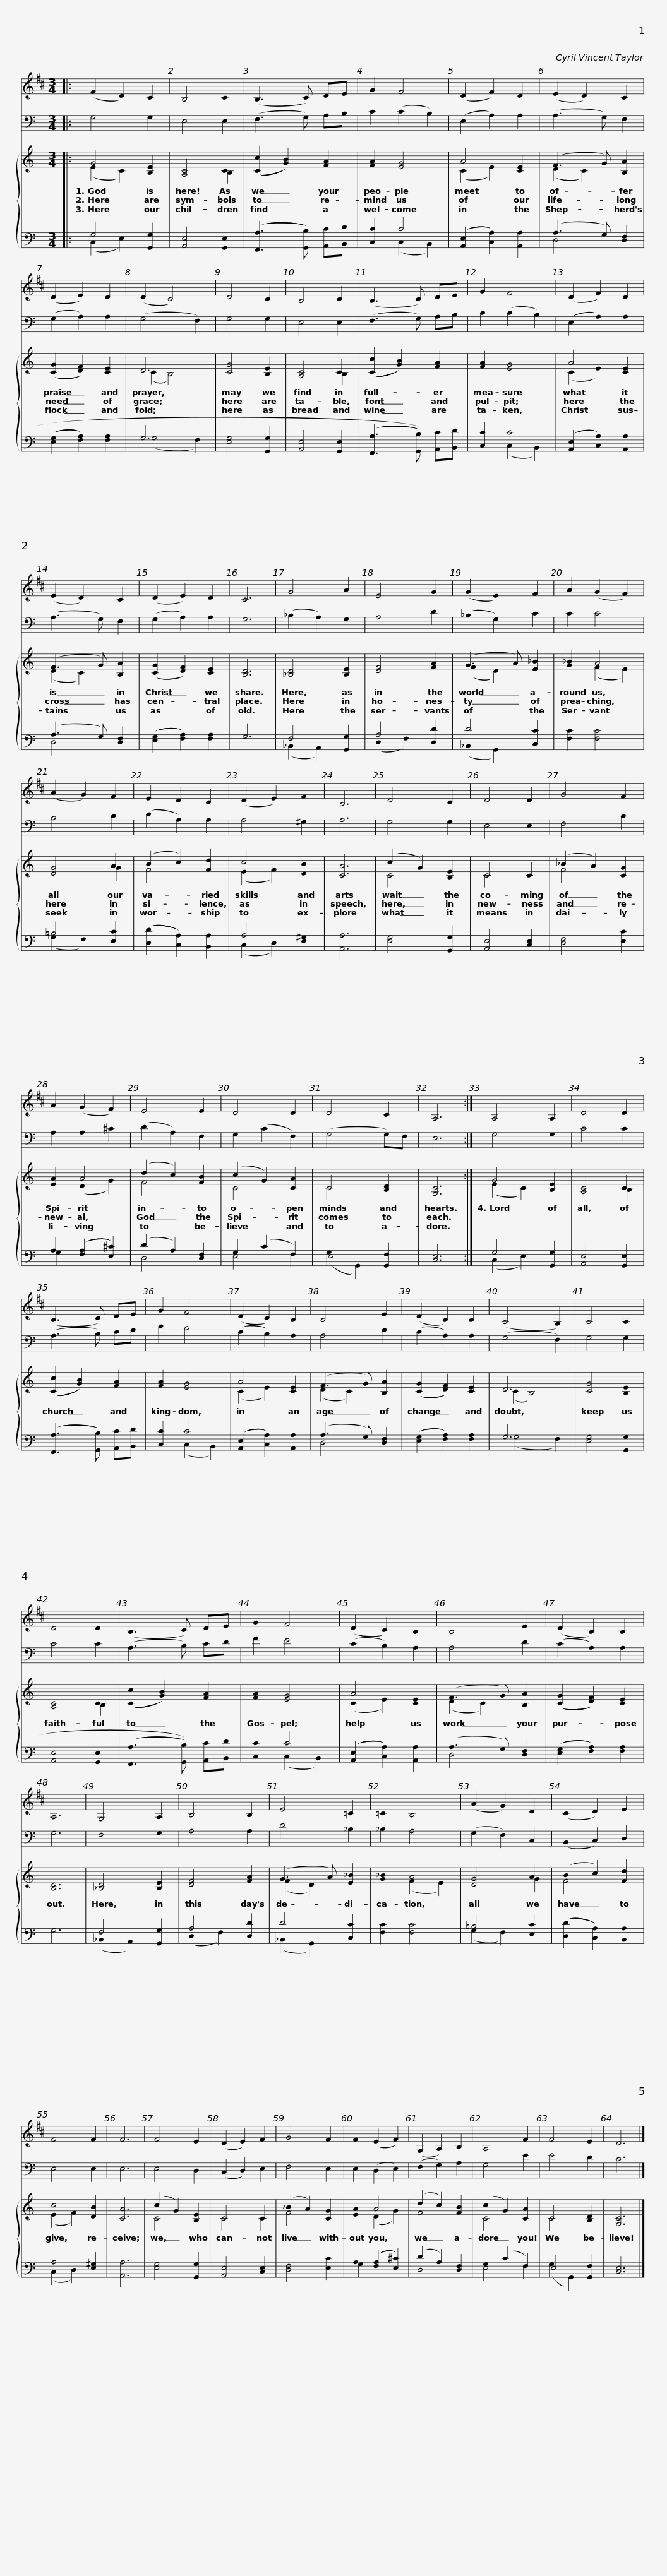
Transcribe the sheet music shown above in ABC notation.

X:1
%%score 1 2 { ( 3 4 ) | ( 5 6 ) }
L:1/8
M:3/4
I:linebreak $
K:C
V:1 treble transpose=-2
V:2 bass
V:3 treble
V:4 treble
V:5 bass
V:6 bass
V:1
[K:D]|: (F2 D2) C2 | B,4 C2 | (B,3 C) DE | G2 F4 | (D2 F2) D2 | %5
 (E2 D2) C2 |$ (D2 E2) D2 | (D2 C4) | D4 C2 | B,4 C2 | %10
 (B,3 C) DE | G2 F4 | (D2 F2) D2 |$ (E2 D2) C2 | (D2 E2) D2 | %15
 C6 | G4 A2 | E4 G2 | (G2 E2) F2 | A2 (G2 F2) |$ %20
 (A2 G2) F2 | E2 D2 C2 | (D2 E2) F2 | B,6 | D4 C2 | %25
 D4 D2 | G4 F2 | A2 (G2 F2) |$ E4 E2 | D4 D2 | %30
 D4 C2 | A,6 :| A,4 A,2 | D4 D2 | (B,3 C) DE |$ %35
 G2 F4 | (D2 C2) B,2 | B,4 E2 | (D2 B,2) B,2 | (A,4 G,2) | %40
 A,4 A,2 | D4 D2 |$ (B,3 C) DE | G2 F4 | (D2 C2) B,2 | %45
 B,4 E2 | (D2 B,2) B,2 | A,6 | G,4 A,2 | B,4 B,2 |$ %50
 E4 =C2 | =C2 B,4 | (A2 G2) D2 | (C2 D2) E2 | F4 F2 | %55
 F6 | F4 E2 | (D2 E2) F2 |$ G4 F2 | F2 (E2 F2) | %60
 (G,2 A,2) B,2 | A,4 F2 | F4 E2 | D6 |] %64
V:2
|: G,4 G,2 | E,4 E,2 | (F,3 G,) A,B, | C2 (C2 B,2) | (E,2 A,2) A,2 | %5
 (A,3 G,) F,2 |$ (G,2 A,2) A,2 | (G,4 F,2) | G,4 G,2 | E,4 E,2 | %10
 (F,3 G,) A,B, | C2 (C2 B,2) | (E,2 A,2) A,2 |$ (A,3 G,) F,2 | (G,2 A,2) A,2 | %15
 G,6 | (_B,2 A,2) G,2 | A,4 D2 | (_B,2 G,2) C2 | C2 C4 |$ %20
 B,4 C2 | (D2 A,2) A,2 | A,4 ^G,2 | A,6 | G,4 G,2 | %25
 E,4 E,2 | F,4 C2 | A,2 A,2 ^C2 |$ (D2 A,2) F,2 | G,2 (C2 F,2) | %30
 (G,4 G,)F, | E,6 :| G,4 G,2 | C4 C2 | (A,3 B,) CD |$ %35
 F2 E4 | (C2 B,2) A,2 | A,4 D2 | (C2 A,2) A,2 | (G,4 F,2) | %40
 G,4 G,2 | C4 C2 |$ (A,3 B,) CD | F2 E4 | (C2 B,2) A,2 | %45
 A,4 D2 | (C2 A,2) A,2 | G,6 | F,4 G,2 | A,4 A,2 |$ %50
 D4 _B,2 | _B,2 A,4 | (G,2 F,2) C,2 | (B,,2 C,2) D,2 | E,4 E,2 | %55
 E,6 | E,4 D,2 | (C,2 D,2) E,2 |$ F,4 E,2 | E,2 (D,2 E,2) | %60
 (F,2 G,2) A,2 | G,4 E2 | E4 D2 | C6 |] %64
V:3
|: G4 [B,E]2 | [A,C]4 C2 | (([Cc]2 [GB]2)) [FA]2 | [FA]2 [EG]4 | A4 [CE]2 | %5
 (F3 G) [B,A]2 |$ (([CG]2 [DF]2)) [CE]2 | D6 | [CG]4 [B,E]2 | [A,C]4 C2 | %10
 (([Cc]2 [GB]2)) [FA]2 | [FA]2 [EG]4 | A4 [CE]2 |$ (F3 G) [B,A]2 | (([CG]2 [DF]2)) [CE]2 | %15
 [B,D]6 | [_B,D]4 [B,E]2 | [DF]4 [FA]2 | (G3 A) [E_B]2 | [G_B]2 A4 |$ %20
 [DG]4 A2 | (B2 c2) [Fd]2 | c4 [DB]2 | [CA]6 | (c2 G2) [B,E]2 | %25
 C4 C2 | (_B2 A2) [CG]2 | [EA]2 A4 |$ (d2 c2) [FB]2 | (c2 G2) [CA]2 | %30
 C4 [B,D]2 | [G,C]6 :| G4 [B,E]2 | [A,C]4 C2 | (([Cc]2 [GB]2)) [FA]2 |$ %35
 [FA]2 [EG]4 | A4 [CE]2 | (F3 G) [B,A]2 | (([CG]2 [DF]2)) [CE]2 | D6 | %40
 [CG]4 [B,E]2 | [A,C]4 C2 |$ (([Cc]2 [GB]2)) [FA]2 | [FA]2 [EG]4 | A4 [CE]2 | %45
 (F3 G) [B,A]2 | (([CG]2 [DF]2)) [CE]2 | [B,D]6 | [_B,D]4 [B,E]2 | [DF]4 [FA]2 |$ %50
 (G3 A) [E_B]2 | [G_B]2 A4 | [DG]4 A2 | (B2 c2) [Fd]2 | c4 [DB]2 | %55
 [CA]6 | (c2 G2) [B,E]2 | C4 C2 |$ (_B2 A2) [CG]2 | [EA]2 A4 | %60
 (d2 c2) [FB]2 | (c2 G2) [CA]2 | C4 [B,D]2 | [G,C]6 |] %64
V:4
|: (E2 C2) x2 | x4 B,2 | x6 | x6 | (C2 E2) x2 | %5
 (D2 C2) x2 |$ x6 | (C2 B,4) | x6 | x4 B,2 | %10
 x6 | x6 | (C2 E2) x2 |$ (D2 C2) x2 | x6 | %15
 x6 | x6 | x6 | (F2 D2) x2 | x2 (F2 E2) |$ %20
 x4 G2 | F4 x2 | (E2 F2) x2 | x6 | C4 x2 | %25
 C4 C2 | F4 x2 | x2 (D2 G2) |$ F4 x2 | C4 x2 | %30
 C4 x2 | x6 :| (E2 C2) x2 | x4 B,2 | x6 |$ %35
 x6 | (C2 E2) x2 | (D2 C2) x2 | x6 | (C2 B,4) | %40
 x6 | x4 B,2 |$ x6 | x6 | (C2 E2) x2 | %45
 (D2 C2) x2 | x6 | x6 | x6 | x6 |$ %50
 (F2 D2) x2 | x2 (F2 E2) | x4 G2 | F4 x2 | (E2 F2) x2 | %55
 x6 | C4 x2 | C4 C2 |$ F4 x2 | x2 (D2 G2) | %60
 F4 x2 | C4 x2 | C4 x2 | x6 |] %64
V:5
|: G,4 [G,,G,]2 | [A,,E,]4 [G,,E,]2 | (([F,,A,]3 [G,,B,])) [A,,C][B,,D] | [C,C]2 C4 | (([A,,E,]2 [C,A,]2)) [A,,A,]2 | %5
 (A,3 G,) [D,F,]2 |$ (([E,G,]2 [F,A,]2)) [F,A,]2 | G,6 | [E,G,]4 [G,,G,]2 | [A,,E,]4 [G,,E,]2 | %10
 ((([F,,A,]3 [G,,B,]))) [A,,C][B,,D] | [C,C]2 C4 | (([A,,E,]2 [C,A,]2)) [A,,A,]2 |$ (A,3 G,) [D,F,]2 | (([E,G,]2 [F,A,]2)) [F,A,]2 | %15
 G,6 | F,4 [G,,G,]2 | A,4 [D,D]2 | D4 [C,C]2 | [F,C]2 [F,C]4 |$ %20
 =B,4 [E,C]2 | (([D,D]2 [C,A,]2)) [B,,A,]2 | A,4 [E,^G,]2 | [A,,A,]6 | [E,G,]4 [G,,G,]2 | %25
 [A,,E,]4 [C,E,]2 | [D,F,]4 [E,C]2 | A,2 (([F,A,]2 [E,^C]2)) |$ (D2 A,2) [D,F,]2 | G,2 (C2 F,2) | %30
 E,4 [G,,F,]2 | [C,E,]6 :| G,4 [G,,G,]2 | [A,,E,]4 [G,,E,]2 | (([F,,A,]3 [G,,B,])) [A,,C][B,,D] |$ %35
 [C,C]2 C4 | (([A,,E,]2 [C,A,]2)) [A,,A,]2 | (A,3 G,) [D,F,]2 | (([E,G,]2 [F,A,]2)) [F,A,]2 | G,6 | %40
 [E,G,]4 [G,,G,]2 | [A,,E,]4 [G,,E,]2 |$ ((([F,,A,]3 [G,,B,]))) [A,,C][B,,D] | [C,C]2 C4 | (([A,,E,]2 [C,A,]2)) [A,,A,]2 | %45
 (A,3 G,) [D,F,]2 | (([E,G,]2 [F,A,]2)) [F,A,]2 | G,6 | F,4 [G,,G,]2 | A,4 [D,D]2 |$ %50
 D4 [C,C]2 | [F,C]2 [F,C]4 | =B,4 [E,C]2 | (([D,D]2 [C,A,]2)) [B,,A,]2 | A,4 [E,^G,]2 | %55
 [A,,A,]6 | [E,G,]4 [G,,G,]2 | [A,,E,]4 [C,E,]2 |$ [D,F,]4 [E,C]2 | A,2 (([F,A,]2 [E,^C]2)) | %60
 (D2 A,2) [D,F,]2 | G,2 (C2 F,2) | E,4 [G,,F,]2 | [C,E,]6 |] %64
V:6
|: (C,2 E,2) x2 | x6 | x6 | x2 (C,2 B,,2) | x6 | %5
 D,4 x2 |$ x6 | (G,4 F,2) | x6 | x6 | %10
 x6 | x2 (C,2 B,,2) | x6 |$ D,4 x2 | x6 | %15
 G,6 | (_B,,2 A,,2) x2 | (D,2 F,2) x2 | (_B,,2 G,,2) x2 | x6 |$ %20
 (G,2 F,2) x2 | x6 | (C,2 D,2) x2 | x6 | x6 | %25
 x6 | x6 | G,2 x4 |$ D,4 x2 | E,4 F,2 | %30
 (G,2 G,,2) x2 | x6 :| (C,2 E,2) x2 | x6 | x6 |$ %35
 x2 (C,2 B,,2) | x6 | D,4 x2 | x6 | (G,4 F,2) | %40
 x6 | x6 |$ x6 | x2 (C,2 B,,2) | x6 | %45
 D,4 x2 | x6 | G,6 | (_B,,2 A,,2) x2 | (D,2 F,2) x2 |$ %50
 (_B,,2 G,,2) x2 | x6 | (G,2 F,2) x2 | x6 | (C,2 D,2) x2 | %55
 x6 | x6 | x6 |$ x6 | G,2 x4 | %60
 D,4 x2 | E,4 F,2 | (G,2 G,,2) x2 | x6 |] %64
